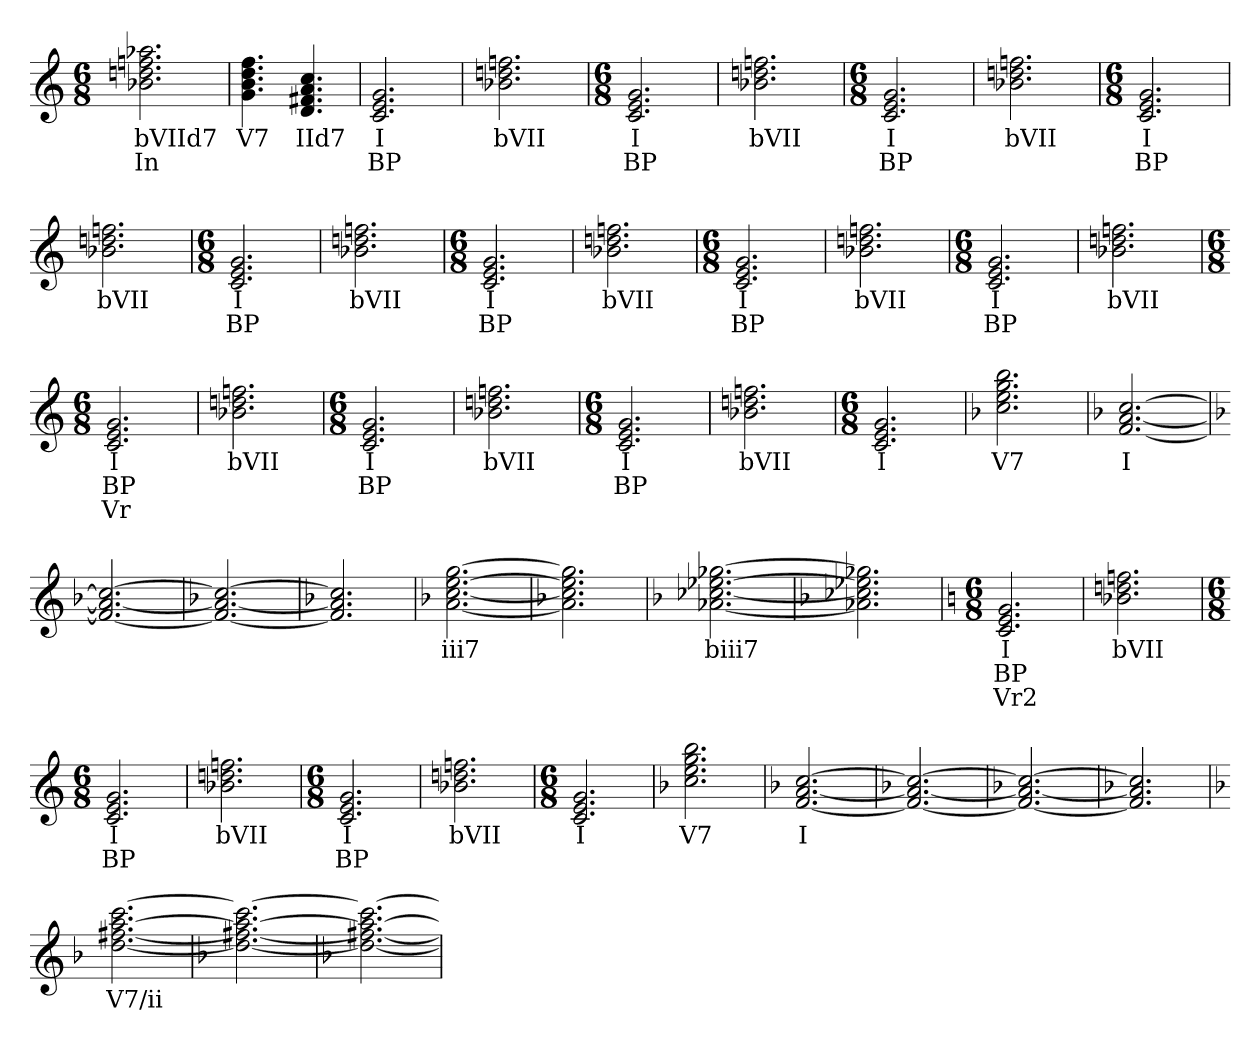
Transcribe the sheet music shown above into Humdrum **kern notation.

**kern	**text	**text	**text
*part1	*part1	*part1	*part1
*staff1	*staff1	*staff1	*staff1
*k[]	*	*	*
*C:	*	*	*
*M6/8	*	*	*
=	=	=	=
2.b-X 2.ddn 2.ffn 2.aa-X	bVIId7	In	.
=	=	=	=
*k[]	*	*	*
*C:	*	*	*
4.g 4.b 4.dd 4.ff	V7	.	.
4.d 4.f#X 4.a 4.cc	IId7	.	.
=	=	=	=
*k[]	*	*	*
*C:	*	*	*
2.c 2.e 2.g	I	BP	.
=	=	=	=
*k[]	*	*	*
*C:	*	*	*
2.b-X 2.ddn 2.ffn	bVII	.	.
=	=	=	=
*k[]	*	*	*
*C:	*	*	*
*M6/8	*	*	*
2.c 2.e 2.g	I	BP	.
=	=	=	=
*k[]	*	*	*
*C:	*	*	*
2.b-X 2.ddn 2.ffn	bVII	.	.
=	=	=	=
*k[]	*	*	*
*C:	*	*	*
*M6/8	*	*	*
2.c 2.e 2.g	I	BP	.
=	=	=	=
*k[]	*	*	*
*C:	*	*	*
2.b-X 2.ddn 2.ffn	bVII	.	.
=	=	=	=
*k[]	*	*	*
*C:	*	*	*
*M6/8	*	*	*
2.c 2.e 2.g	I	BP	.
=	=	=	=
*k[]	*	*	*
*C:	*	*	*
2.b-X 2.ddn 2.ffn	bVII	.	.
=	=	=	=
*k[]	*	*	*
*C:	*	*	*
*M6/8	*	*	*
2.c 2.e 2.g	I	BP	.
=	=	=	=
*k[]	*	*	*
*C:	*	*	*
2.b-X 2.ddn 2.ffn	bVII	.	.
=	=	=	=
*k[]	*	*	*
*C:	*	*	*
*M6/8	*	*	*
2.c 2.e 2.g	I	BP	.
=	=	=	=
*k[]	*	*	*
*C:	*	*	*
2.b-X 2.ddn 2.ffn	bVII	.	.
=	=	=	=
*k[]	*	*	*
*C:	*	*	*
*M6/8	*	*	*
2.c 2.e 2.g	I	BP	.
=	=	=	=
*k[]	*	*	*
*C:	*	*	*
2.b-X 2.ddn 2.ffn	bVII	.	.
=	=	=	=
*k[]	*	*	*
*C:	*	*	*
*M6/8	*	*	*
2.c 2.e 2.g	I	BP	.
=	=	=	=
*k[]	*	*	*
*C:	*	*	*
2.b-X 2.ddn 2.ffn	bVII	.	.
=	=	=	=
*k[]	*	*	*
*C:	*	*	*
*M6/8	*	*	*
2.c 2.e 2.g	I	BP	Vr
=	=	=	=
*k[]	*	*	*
*C:	*	*	*
2.b-X 2.ddn 2.ffn	bVII	.	.
=	=	=	=
*k[]	*	*	*
*C:	*	*	*
*M6/8	*	*	*
2.c 2.e 2.g	I	BP	.
=	=	=	=
*k[]	*	*	*
*C:	*	*	*
2.b-X 2.ddn 2.ffn	bVII	.	.
=	=	=	=
*k[]	*	*	*
*C:	*	*	*
*M6/8	*	*	*
2.c 2.e 2.g	I	BP	.
=	=	=	=
*k[]	*	*	*
*C:	*	*	*
2.b-X 2.ddn 2.ffn	bVII	.	.
=	=	=	=
*k[]	*	*	*
*C:	*	*	*
*M6/8	*	*	*
2.c 2.e 2.g	I	.	.
=	=	=	=
*k[b-]	*	*	*
*F:	*	*	*
2.cc 2.ee 2.gg 2.bb-	V7	.	.
=	=	=	=
*k[b-]	*	*	*
*F:	*	*	*
[2.f [2.a [2.cc	I	.	.
=	=	=	=
*k[b-]	*	*	*
*F:	*	*	*
2.f_ 2.a_ 2.cc_	.	.	.
=	=	=	=
*k[b-]	*	*	*
*F:	*	*	*
2.f_ 2.a_ 2.cc_	.	.	.
=	=	=	=
*k[b-]	*	*	*
*F:	*	*	*
2.f] 2.a] 2.cc]	.	.	.
=	=	=	=
*k[b-]	*	*	*
*F:	*	*	*
[2.a [2.cc [2.ee [2.gg	iii7	.	.
=	=	=	=
*k[b-]	*	*	*
*F:	*	*	*
2.a] 2.cc] 2.ee] 2.gg]	.	.	.
=	=	=	=
*k[b-]	*	*	*
*F:	*	*	*
[2.a-X [2.cc-X [2.ee-X [2.gg-X	biii7	.	.
=	=	=	=
*k[b-]	*	*	*
*F:	*	*	*
2.a-X] 2.cc-X] 2.ee-X] 2.gg-X]	.	.	.
=	=	=	=
*k[]	*	*	*
*C:	*	*	*
*M6/8	*	*	*
2.c 2.e 2.g	I	BP	Vr2
=	=	=	=
*k[]	*	*	*
*C:	*	*	*
2.b-X 2.ddn 2.ffn	bVII	.	.
=	=	=	=
*k[]	*	*	*
*C:	*	*	*
*M6/8	*	*	*
2.c 2.e 2.g	I	BP	.
=	=	=	=
*k[]	*	*	*
*C:	*	*	*
2.b-X 2.ddn 2.ffn	bVII	.	.
=	=	=	=
*k[]	*	*	*
*C:	*	*	*
*M6/8	*	*	*
2.c 2.e 2.g	I	BP	.
=	=	=	=
*k[]	*	*	*
*C:	*	*	*
2.b-X 2.ddn 2.ffn	bVII	.	.
=	=	=	=
*k[]	*	*	*
*C:	*	*	*
*M6/8	*	*	*
2.c 2.e 2.g	I	.	.
=	=	=	=
*k[b-]	*	*	*
*F:	*	*	*
2.cc 2.ee 2.gg 2.bb-	V7	.	.
=	=	=	=
*k[b-]	*	*	*
*F:	*	*	*
[2.f [2.a [2.cc	I	.	.
=	=	=	=
*k[b-]	*	*	*
*F:	*	*	*
2.f_ 2.a_ 2.cc_	.	.	.
=	=	=	=
*k[b-]	*	*	*
*F:	*	*	*
2.f_ 2.a_ 2.cc_	.	.	.
=	=	=	=
*k[b-]	*	*	*
*F:	*	*	*
2.f] 2.a] 2.cc]	.	.	.
=	=	=	=
*k[b-]	*	*	*
*F:	*	*	*
[2.dd [2.ff#X [2.aa [2.ccc	V7/ii	.	.
=	=	=	=
*k[b-]	*	*	*
*F:	*	*	*
2.dd_ 2.ff#X_ 2.aa_ 2.ccc_	.	.	.
=	=	=	=
*k[b-]	*	*	*
*F:	*	*	*
2.dd_ 2.ff#X_ 2.aa_ 2.ccc_	.	.	.
=	=	=	=
*-	*-	*-	*-
